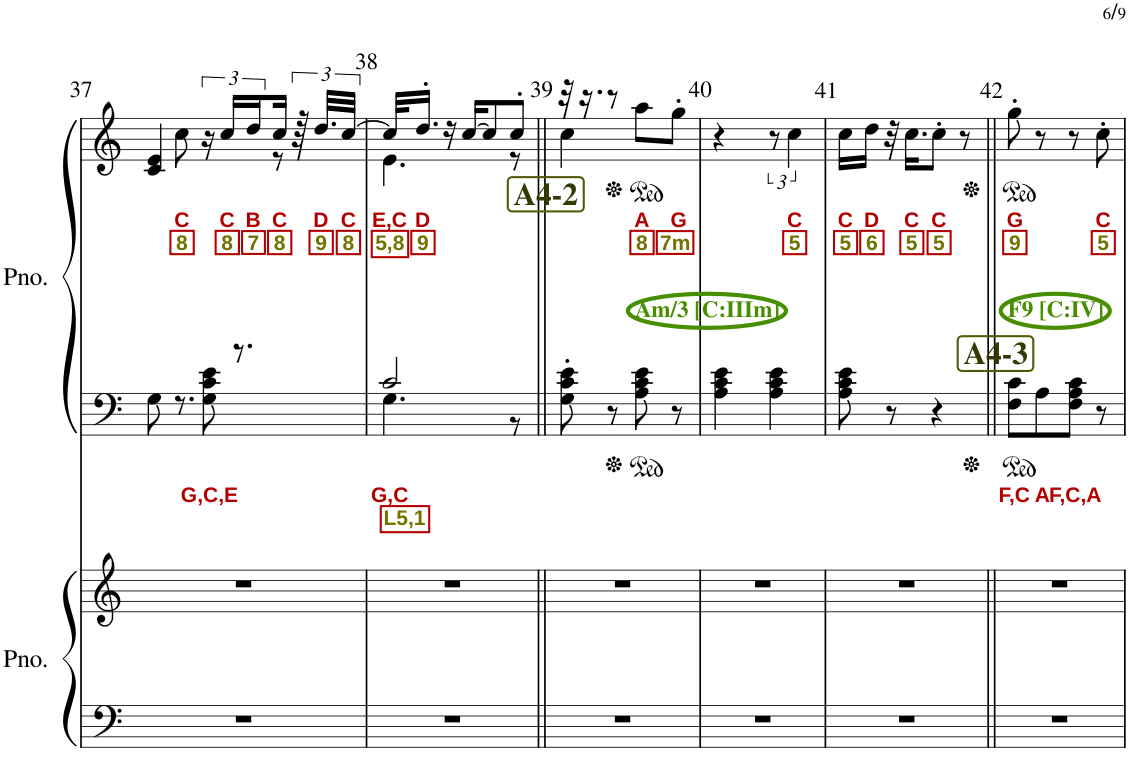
**kern	**kern	**kern	**text	**text	**text	**kern	**text	**text	**text
*part2	*part2	*part1	*part1	*part1	*part1	*part1	*part1	*part1	*part1
*staff4	*staff3	*staff2	*staff2	*staff2	*staff2	*staff1	*staff1	*staff1	*staff1
*I"ピアノ	*	*I"ピアノ	*	*	*	*	*	*	*
!!LO:PB:g=z
*clefF4	*clefG2	*clefF4	*	*	*	*clefG2	*	*	*
*k[]	*k[]	*k[]	*	*	*	*k[]	*	*	*
*M4/8	*M4/8	*M4/8	*	*	*	*M4/8	*	*	*
=37	=37	=37	=37	=37	=37	=37	=37	=37	=37
*	*	*^	*	*	*	*^	*	*	*
2r	2r	8G\	4ryy	.	.	.	4c/ 4e/	8ryy	.	.	.
!	!	!	!	!	!	!	!	!	!	!LO:LY:b:color=#B30000	!LO:LY:b:color=#727200
.	.	8.r	.	.	.	.	.	8cc\	.	C	8
!	!	!	!	!	!LO:LY:b:color=#B30000	!	!	!	!	!	!
.	.	.	8G\ 8c\ 8e\	.	G,C,E	.	24r	8ryy	.	.	.
!	!	!	!	!	!	!	!	!	!	!LO:LY:b:color=#B30000	!LO:LY:b:color=#727200
.	.	.	.	.	.	.	24cc/LL	.	.	C	8
.	.	8.r	.	.	.	.	.	.	.	.	.
!	!	!	!	!	!	!	!	!	!	!LO:LY:b:color=#B30000	!LO:LY:b:color=#727200
.	.	.	.	.	.	.	24dd/	.	.	B	7
!	!	!	!	!	!	!	!	!	!	!LO:LY:b:color=#B30000	!LO:LY:b:color=#727200
.	.	.	8ryy	.	.	.	16cc/JJ	8r	.	C	8
.	.	.	.	.	.	.	96r	.	.	.	.
!	!	!	!	!	!	!	!	!	!	!LO:LY:b:color=#B30000	!LO:LY:b:color=#727200
.	.	.	.	.	.	.	48.dd/LLL	.	.	D	9
!	!	!	!	!	!	!	!	!	!	!LO:LY:b:color=#B30000	!LO:LY:b:color=#727200
.	.	.	.	.	.	.	[48cc/JJJ	.	.	C	8
=38	=38	=38	=38	=38	=38	=38	=38	=38	=38	=38	=38
!	!	!	!	!	!LO:LY:b:color=#B30000	!LO:LY:b:color=#727200	!	!	!	!	!LO:LY:b:color=#727200
!	!	!	!	!	!	!	!	!	!	!LO:LY:b:color=#B30000	!
2r	2r	2c/	4.G\	.	G,C	L5,1	32cc/KLL]	4.e\	.	E,C	5,8
!	!	!	!	!	!	!	!	!	!	!LO:LY:b:color=#B30000	!LO:LY:b:color=#727200
.	.	.	.	.	.	.	16.dd'/JJ	.	.	D	9
.	.	.	.	.	.	.	16r	.	.	.	.
.	.	.	.	.	.	.	[16cc/KL	.	.	.	.
.	.	.	.	.	.	.	8cc/]	.	.	.	.
.	.	.	8r	.	.	.	8cc'/J	8r	.	.	.
*	*	*v	*v	*	*	*	*	*	*	*	*
!!LO:REH:place=s1:b:B:cj:color=#373904:fs=15:t=A4-2	!!
=39||	=39||	=39||	=39||	=39||	=39||	=39||	=39||	=39||	=39||	=39||
2r	2r	8G\' 8c\' 8e\'	.	.	.	32r	4cc\	.	.	.
.	.	.	.	.	.	16.r	.	.	.	.
.	.	8r	.	.	.	8r	.	.	.	.
*	*	*	*	*	*	*ped	*	*	*	*
!	!	!	!	!	!	!LO:TX:b:B:color=#478E00:t=Am/3 [C&colon;IIIm]	!	!	!	!
!	!	!	!	!	!	!	!	!	!LO:LY:b:color=#B30000	!LO:LY:b:color=#727200
.	.	8A\ 8c\ 8e\	.	.	.	8aa\L	4ryy	.	A	8
!	!	!	!	!	!	!	!	!	!LO:LY:b:color=#B30000	!LO:LY:b:color=#727200
.	.	8r	.	.	.	8gg'\J	.	.	G	7m
*	*	*	*	*	*	*v	*v	*	*	*
=40	=40	=40	=40	=40	=40	=40	=40	=40	=40
2r	2r	4A\ 4c\ 4e\	.	.	.	4r	.	.	.
.	.	4A\ 4c\ 4e\	.	.	.	12r	.	.	.
!	!	!	!	!	!	!	!	!LO:LY:b:color=#B30000	!LO:LY:b:color=#727200
.	.	.	.	.	.	6cc\	.	C	5
=41	=41	=41	=41	=41	=41	=41	=41	=41	=41
!	!	!	!	!	!	!	!	!LO:LY:b:color=#B30000	!LO:LY:b:color=#727200
2r	2r	8A\ 8c\ 8e\	.	.	.	16cc\LL	.	C	5
!	!	!	!	!	!	!	!	!LO:LY:b:color=#B30000	!LO:LY:b:color=#727200
.	.	.	.	.	.	16dd\JJ	.	D	6
.	.	8r	.	.	.	32r	.	.	.
!	!	!	!	!	!	!	!	!LO:LY:b:color=#B30000	!LO:LY:b:color=#727200
.	.	.	.	.	.	16.cc\KL	.	C	5
!	!	!	!	!	!	!	!	!LO:LY:b:color=#B30000	!LO:LY:b:color=#727200
.	.	4r	.	.	.	8cc'\J	.	C	5
.	.	.	.	.	.	8r	.	.	.
!!LO:REH:place=s1:b:B:cj:color=#373904:fs=15:t=A4-3
=42||	=42||	=42||	=42||	=42||	=42||	=42||	=42||	=42||	=42||
!	!	!	!	!LO:LY:b:color=#B30000	!	!	!	!	!
*	*	*	*	*	*	*Xped	*	*	*
!	!	!	!	!	!	!LO:TX:b:B:color=#478E00:t=F9 [C&colon;IV]	!	!	!
!	!	!	!	!	!	!	!	!LO:LY:b:color=#B30000	!LO:LY:b:color=#727200
2r	2r	8F\ 8c\L	.	F,C	.	8gg'\	.	G	9
!	!	!	!	!LO:LY:b:color=#B30000	!	!	!	!	!
.	.	8A\	.	A	.	8r	.	.	.
!	!	!	!	!LO:LY:b:color=#B30000	!	!	!	!	!
.	.	8F\ 8A\ 8c\J	.	F,C,A	.	8r	.	.	.
!	!	!	!	!	!	!	!	!LO:LY:b:color=#B30000	!LO:LY:b:color=#727200
.	.	8r	.	.	.	8cc'\	.	C	5
=	=	=	=	=	=	=	=	=	=
*-	*-	*-	*-	*-	*-	*-	*-	*-	*-
